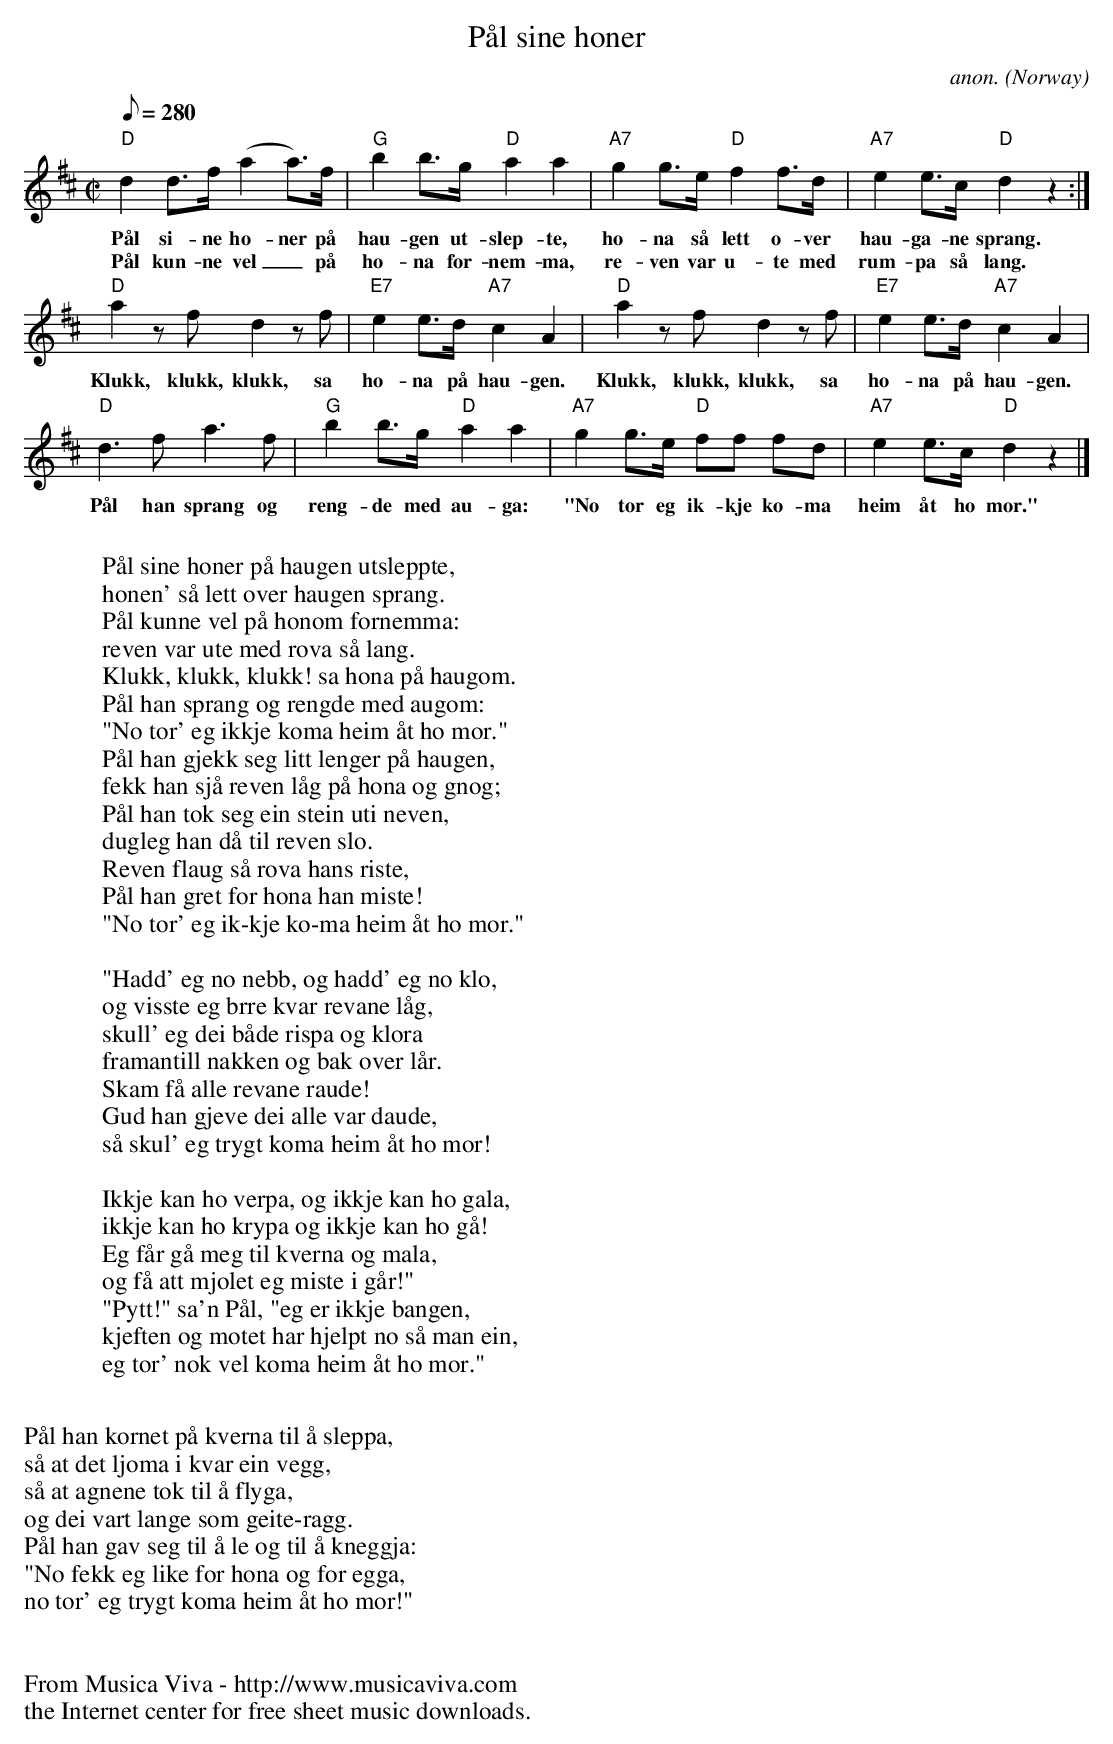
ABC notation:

X:1
T:P\aal sine h\oner
C:anon.
O:Norway
M:C|
L:1/8
Q:280
K:D
"D"d2d>f(a2a>)f|"G"b2b>g"D"a2a2|"A7"g2g>e"D"f2f>d|"A7"e2e>c"D"d2z2:|
w:P\aal si-ne h\o-ner p\aa hau-gen ut-slep-te, h\o-na s\aa lett o-ver hau-ga-ne sprang.
w:P\aal kun-ne vel_ p\aa h\o-na for-nem-ma, re-ven var u-te med rum-pa s\aa lang.
"D"a2zfd2zf|"E7"e2e>d"A7"c2A2|"D"a2zfd2zf|"E7"e2e>d"A7"c2A2|
w:Klukk, klukk, klukk, sa h\o-na p\aa hau-gen. Klukk, klukk, klukk, sa h\o-na p\aa hau-gen.
"D"d3fa3f|"G"b2b>g"D"a2a2|"A7"g2g>e "D"ff fd|"A7"e2e>c"D"d2z2|]
w:P\aal han sprang og reng-de med au-ga: "No t\or eg ik-kje ko-ma heim \aat ho mor."
W:
W:P\aal sine h\oner p\aa haugen utsleppte,
W:h\onen' s\aa lett over haugen sprang.
W:P\aal kunne vel p\aa h\onom fornemma:
W:reven var ute med rova s\aa lang.
W: Klukk, klukk, klukk! sa h\ona p\aa haugom.
W:P\aal han sprang og rengde med augom:
W:"No tor' eg ikkje koma heim \aat ho mor."
W:P\aal han gjekk seg litt lenger p\aa haugen,
W:fekk han sj\aa reven l\aag p\aa h\ona og gnog;
W:P\aal han tok seg ein stein uti neven,
W:dugleg han d\aa til reven slo.
W:Reven flaug s\aa rova hans riste,
W:P\aal han gret for h\ona han miste!
W:"No tor' eg ik-kje ko-ma heim \aat ho mor."
W:
W:"Hadd' eg no nebb, og hadd' eg no klo,
W:og visste eg brre kvar revane l\aag,
W:skull' eg dei b\aade rispa og klora
W:framantill nakken og bak over l\aar.
W:Skam f\aa alle revane raude!
W:Gud han gjeve dei alle var daude,
W:s\aa skul' eg trygt koma heim \aat ho mor!
W:
W:Ikkje kan ho verpa, og ikkje kan ho gala,
W:ikkje kan ho krypa og ikkje kan ho g\aa!
W:Eg f\aar g\aa meg til kverna og mala,
W:og f\aa att mj\olet eg miste i g\aar!"
W:"Pytt!" sa'n P\aal, "eg er ikkje bangen,
W:kjeften og motet har hjelpt no s\aa man ein,
W:eg tor' nok vel koma heim \aat ho mor."
W:
W:P\aal han kornet p\aa kverna til \aa sleppa,
W:s\aa at det ljoma i kvar ein vegg,
W:s\aa at agnene tok til \aa flyga,
W:og dei vart lange som geite-ragg.
W:P\aal han gav seg til \aa le og til \aa kneggja:
W:"No fekk eg like for h\ona og for egga,
W:no tor' eg trygt koma heim \aat ho mor!"
W:
W:
W:  From Musica Viva - http://www.musicaviva.com
W:  the Internet center for free sheet music downloads.
